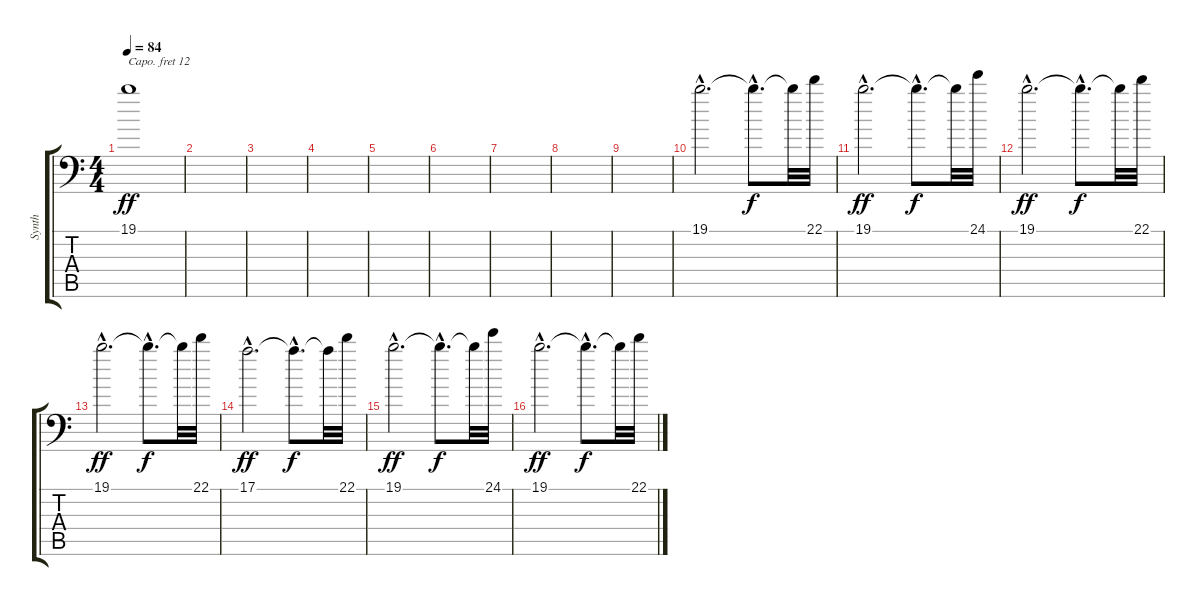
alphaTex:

\track ("Synth" "Synth") {instrument tenorsax}
\staff {score tabs}
\capo 12
\tuning (E3 B2 G2 D2 A1 E1) {hide}
\ts (4 4)
\tempo 84
\clef f4
\ks c
19.1.1{dy ff} |
|
|
|
|
|
|
|
|
19.1{hac}.2{d} 19.1{hac t}.8{d dy f} 19.1{t}.32 22.1.32 |
19.1{hac}.2{d dy ff} 19.1{hac t}.8{d dy f} 19.1{t}.32 24.1.32 |
19.1{hac}.2{d dy ff} 19.1{hac t}.8{d dy f} 19.1{t}.32 22.1.32 |
19.1{hac}.2{d dy ff} 19.1{hac t}.8{d dy f} 19.1{t}.32 22.1.32 |
17.1{hac}.2{d dy ff} 17.1{hac t}.8{d dy f} 17.1{t}.32 22.1.32 |
19.1{hac}.2{d dy ff} 19.1{hac t}.8{d dy f} 19.1{t}.32 24.1.32 |
19.1{hac}.2{d dy ff} 19.1{hac t}.8{d dy f} 19.1{t}.32 22.1.32
